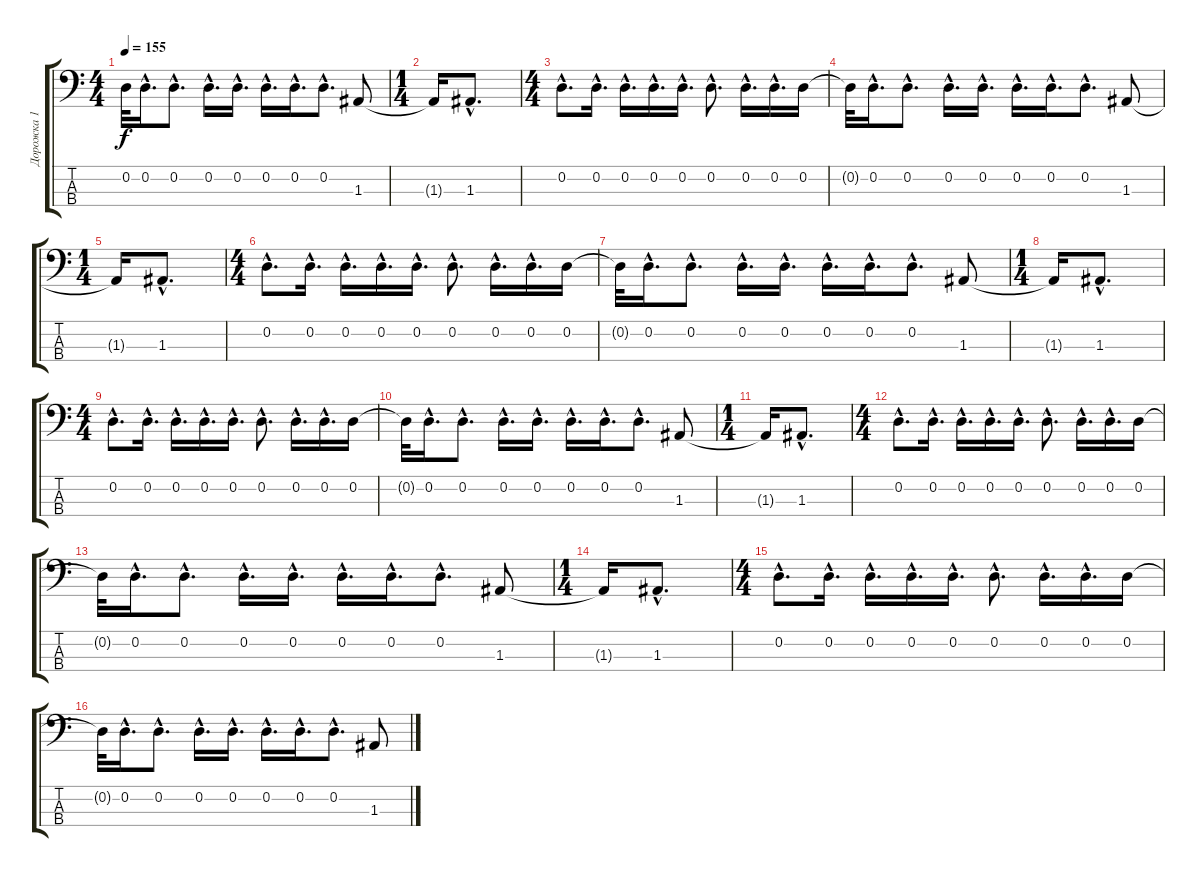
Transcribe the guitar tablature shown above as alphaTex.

\track ("Дорожка 1" "Дорожка 1") {instrument electricbassfinger}
\staff {score tabs}
\tuning (G2 D2 A1 E1) {hide}
\ts (4 4)
\tempo 155
\clef f4
\ks c
0.2{t}.32{dy f} 0.2{hac}.16{d} 0.2{hac}.8{d} 0.2{hac}.16{d} 0.2{hac}.16{d} 0.2{hac}.16{d} 0.2{hac}.16{d} 0.2{hac}.8{d} 1.3.8 |
\ts (1 4)
1.3{t}.16 1.3{hac}.8{d} |
\ts (4 4)
0.2{hac}.8{d} 0.2{hac}.16{d} 0.2{hac}.16{d} 0.2{hac}.16{d} 0.2{hac}.16{d} 0.2{hac}.8{d} 0.2{hac}.16{d} 0.2{hac}.16{d} 0.2.16 |
0.2{t}.32 0.2{hac}.16{d} 0.2{hac}.8{d} 0.2{hac}.16{d} 0.2{hac}.16{d} 0.2{hac}.16{d} 0.2{hac}.16{d} 0.2{hac}.8{d} 1.3.8 |
\ts (1 4)
1.3{t}.16 1.3{hac}.8{d} |
\ts (4 4)
0.2{hac}.8{d} 0.2{hac}.16{d} 0.2{hac}.16{d} 0.2{hac}.16{d} 0.2{hac}.16{d} 0.2{hac}.8{d} 0.2{hac}.16{d} 0.2{hac}.16{d} 0.2.16 |
0.2{t}.32 0.2{hac}.16{d} 0.2{hac}.8{d} 0.2{hac}.16{d} 0.2{hac}.16{d} 0.2{hac}.16{d} 0.2{hac}.16{d} 0.2{hac}.8{d} 1.3.8 |
\ts (1 4)
1.3{t}.16 1.3{hac}.8{d} |
\ts (4 4)
0.2{hac}.8{d} 0.2{hac}.16{d} 0.2{hac}.16{d} 0.2{hac}.16{d} 0.2{hac}.16{d} 0.2{hac}.8{d} 0.2{hac}.16{d} 0.2{hac}.16{d} 0.2.16 |
0.2{t}.32 0.2{hac}.16{d} 0.2{hac}.8{d} 0.2{hac}.16{d} 0.2{hac}.16{d} 0.2{hac}.16{d} 0.2{hac}.16{d} 0.2{hac}.8{d} 1.3.8 |
\ts (1 4)
1.3{t}.16 1.3{hac}.8{d} |
\ts (4 4)
0.2{hac}.8{d} 0.2{hac}.16{d} 0.2{hac}.16{d} 0.2{hac}.16{d} 0.2{hac}.16{d} 0.2{hac}.8{d} 0.2{hac}.16{d} 0.2{hac}.16{d} 0.2.16 |
0.2{t}.32 0.2{hac}.16{d} 0.2{hac}.8{d} 0.2{hac}.16{d} 0.2{hac}.16{d} 0.2{hac}.16{d} 0.2{hac}.16{d} 0.2{hac}.8{d} 1.3.8 |
\ts (1 4)
1.3{t}.16 1.3{hac}.8{d} |
\ts (4 4)
0.2{hac}.8{d} 0.2{hac}.16{d} 0.2{hac}.16{d} 0.2{hac}.16{d} 0.2{hac}.16{d} 0.2{hac}.8{d} 0.2{hac}.16{d} 0.2{hac}.16{d} 0.2.16 |
0.2{t}.32 0.2{hac}.16{d} 0.2{hac}.8{d} 0.2{hac}.16{d} 0.2{hac}.16{d} 0.2{hac}.16{d} 0.2{hac}.16{d} 0.2{hac}.8{d} 1.3.8
